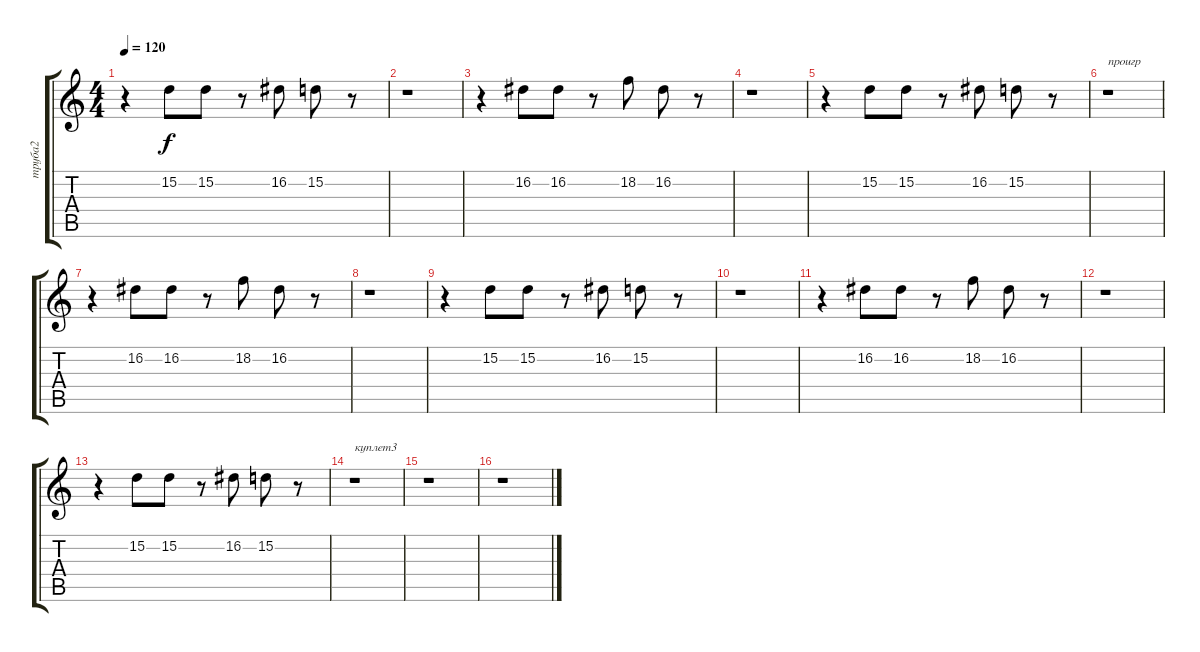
\track ("труба2" "труба2") {instrument trombone}
\staff {score tabs}
\tuning (E4 B3 G3 D3 A2 E2) {hide}
\ts (4 4)
\tempo 120
\clef g2
\ks c
r.4{dy f} 15.2.8 15.2.8 r.8 16.2.8 15.2.8 r.8 |
r.1 |
r.4 16.2.8 16.2.8 r.8 18.2.8 16.2.8 r.8 |
r.1 |
r.4 15.2.8 15.2.8 r.8 16.2.8 15.2.8 r.8 |
r.1{txt "проигр"} |
r.4 16.2.8 16.2.8 r.8 18.2.8 16.2.8 r.8 |
r.1 |
r.4 15.2.8 15.2.8 r.8 16.2.8 15.2.8 r.8 |
r.1 |
r.4 16.2.8 16.2.8 r.8 18.2.8 16.2.8 r.8 |
r.1 |
r.4 15.2.8 15.2.8 r.8 16.2.8 15.2.8 r.8 |
r.1{txt "куплет3"} |
r.1 |
r.1
